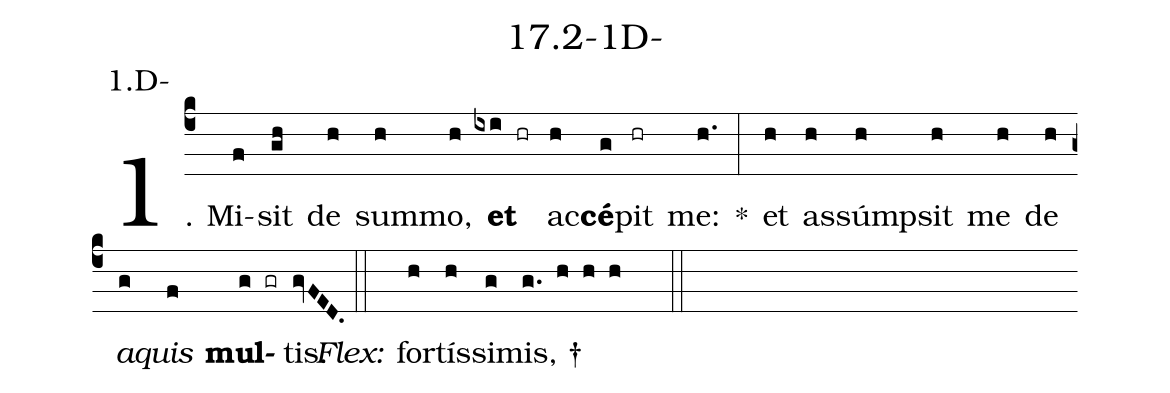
name: 17.2-1D-;
annotation: 1.D-;
%%
(c4)1. Mi(f)sit(gh) de(h) sum(h)mo,(h) <b>et</b>(ixi hr) ac(h)<b>cé</b>(g)pit(hr) me:(h.) *(:) et(h) as(h)súmp(h)sit(h) me(h) de(h) <i>a</i>(g)<i>quis</i>(f) <b>mul</b>(g gr)tis.(gvFED.) (::)
<i>Flex:</i>()  for(h)tís(h)si(g)mis, †(g. h h h  ::)

%E(h) u(h) o(g) u(f) a(g) e.(gvFED.) (::)
